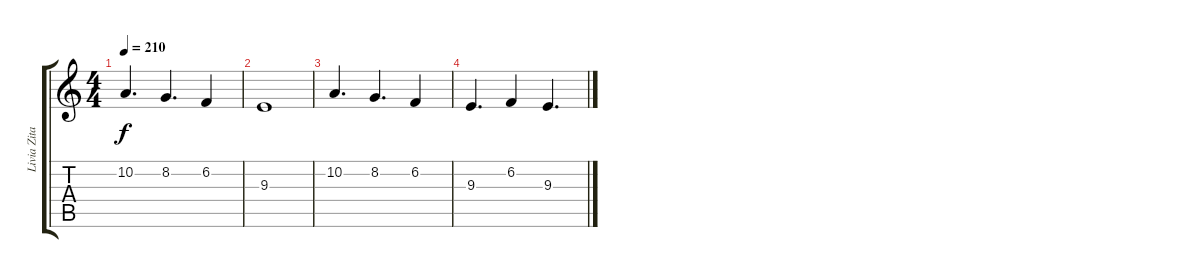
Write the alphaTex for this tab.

\track ("Livia Zita" "Livia Zita") {instrument choiraahs}
\staff {score tabs}
\tuning (E4 B3 G3 D3 A2 E2) {hide}
\ts (4 4)
\tempo 210
\clef g2
\ks c
10.2.4{d dy f} 8.2.4{d} 6.2.4 |
9.3.1 |
10.2.4{d} 8.2.4{d} 6.2.4 |
9.3.4{d} 6.2.4 9.3.4{d}
